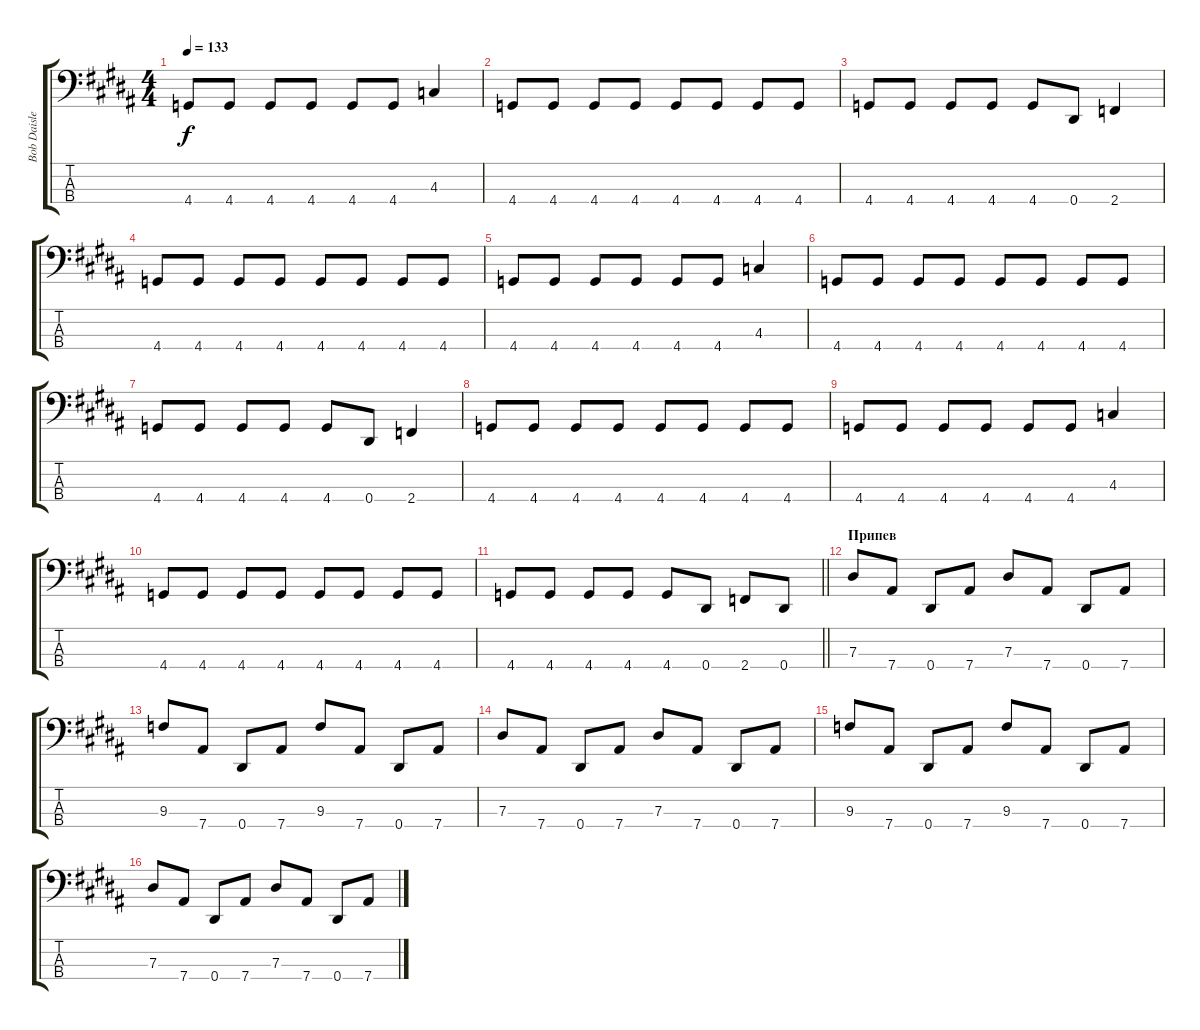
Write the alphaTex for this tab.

\track ("Bob Daisley" "Bob Daisle") {instrument electricbassfinger}
\staff {score tabs}
\tuning (Gb2 Db2 Ab1 Eb1) {hide}
\ts (4 4)
\tempo 133
\clef f4
\ks b
4.4.8{dy f} 4.4.8 4.4.8 4.4.8 4.4.8 4.4.8 4.3.4 |
4.4.8 4.4.8 4.4.8 4.4.8 4.4.8 4.4.8 4.4.8 4.4.8 |
4.4.8 4.4.8 4.4.8 4.4.8 4.4.8 0.4.8 2.4.4 |
4.4.8 4.4.8 4.4.8 4.4.8 4.4.8 4.4.8 4.4.8 4.4.8 |
4.4.8 4.4.8 4.4.8 4.4.8 4.4.8 4.4.8 4.3.4 |
4.4.8 4.4.8 4.4.8 4.4.8 4.4.8 4.4.8 4.4.8 4.4.8 |
4.4.8 4.4.8 4.4.8 4.4.8 4.4.8 0.4.8 2.4.4 |
4.4.8 4.4.8 4.4.8 4.4.8 4.4.8 4.4.8 4.4.8 4.4.8 |
4.4.8 4.4.8 4.4.8 4.4.8 4.4.8 4.4.8 4.3.4 |
4.4.8 4.4.8 4.4.8 4.4.8 4.4.8 4.4.8 4.4.8 4.4.8 |
\barLineRight lightlight
4.4.8 4.4.8 4.4.8 4.4.8 4.4.8 0.4.8 2.4.8 0.4.8 |
\section ("" "Припев")
7.3.8 7.4.8 0.4.8 7.4.8 7.3.8 7.4.8 0.4.8 7.4.8 |
9.3.8 7.4.8 0.4.8 7.4.8 9.3.8 7.4.8 0.4.8 7.4.8 |
7.3.8 7.4.8 0.4.8 7.4.8 7.3.8 7.4.8 0.4.8 7.4.8 |
9.3.8 7.4.8 0.4.8 7.4.8 9.3.8 7.4.8 0.4.8 7.4.8 |
7.3.8 7.4.8 0.4.8 7.4.8 7.3.8 7.4.8 0.4.8 7.4.8
